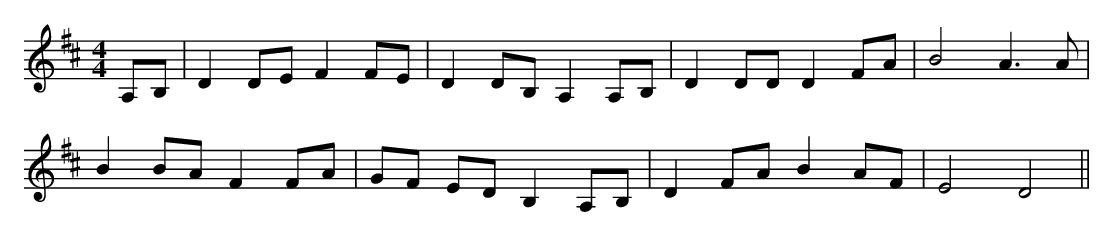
X:1
M:4/4
K:D
A,B,|D2 DE F2 FE|D2 DB, A,2 A,B,|D2 DD D2 FA|B4 A3A|
B2 BA F2 FA|GF ED B,2 A,B,|D2 FA B2 AF|E4 D4||
